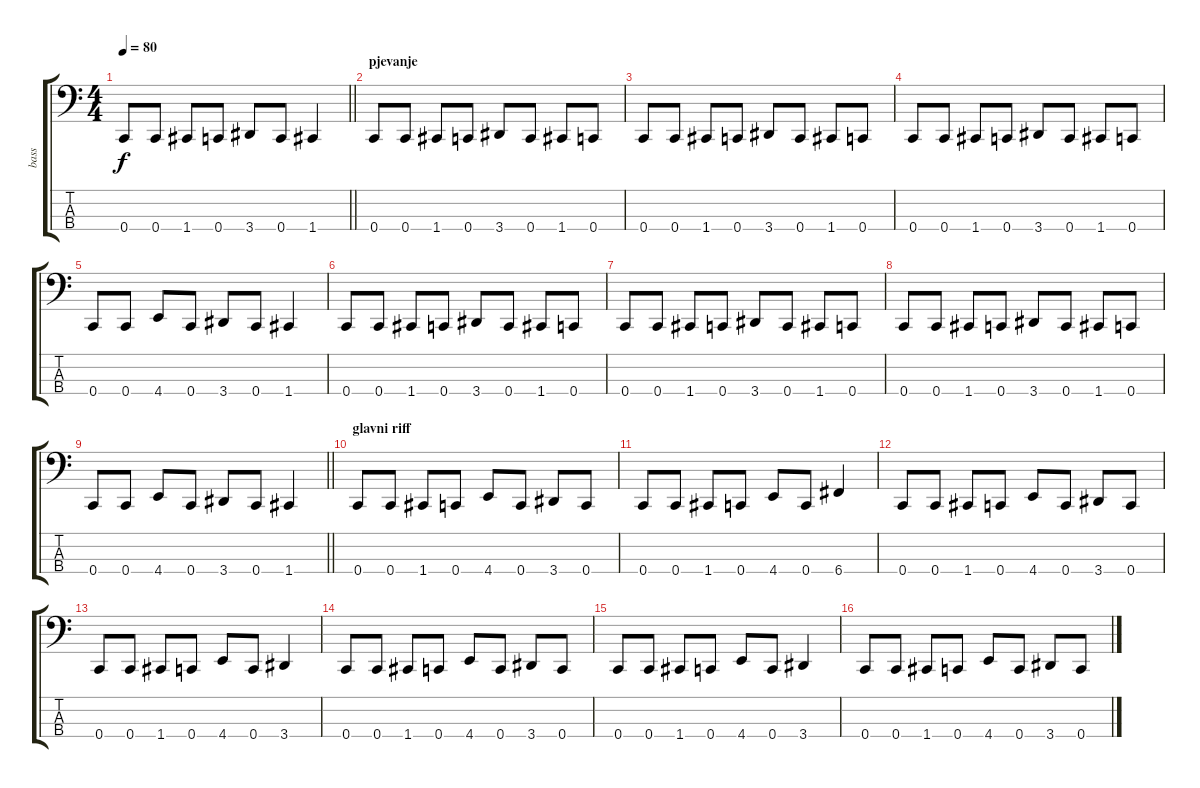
\track ("bass" "bass") {instrument electricbasspick}
\staff {score tabs}
\tuning (F2 C2 G1 C1) {hide}
\ts (4 4)
\tempo 80
\clef f4
\barLineRight lightlight
\ks c
0.4.8{dy f} 0.4.8 1.4.8 0.4.8 3.4.8 0.4.8 1.4.4 |
\section ("" "pjevanje")
0.4.8 0.4.8 1.4.8 0.4.8 3.4.8 0.4.8 1.4.8 0.4.8 |
0.4.8 0.4.8 1.4.8 0.4.8 3.4.8 0.4.8 1.4.8 0.4.8 |
0.4.8 0.4.8 1.4.8 0.4.8 3.4.8 0.4.8 1.4.8 0.4.8 |
0.4.8 0.4.8 4.4.8 0.4.8 3.4.8 0.4.8 1.4.4 |
0.4.8 0.4.8 1.4.8 0.4.8 3.4.8 0.4.8 1.4.8 0.4.8 |
0.4.8 0.4.8 1.4.8 0.4.8 3.4.8 0.4.8 1.4.8 0.4.8 |
0.4.8 0.4.8 1.4.8 0.4.8 3.4.8 0.4.8 1.4.8 0.4.8 |
\barLineRight lightlight
0.4.8 0.4.8 4.4.8 0.4.8 3.4.8 0.4.8 1.4.4 |
\section ("" "glavni riff")
0.4.8 0.4.8 1.4.8 0.4.8 4.4.8 0.4.8 3.4.8 0.4.8 |
0.4.8 0.4.8 1.4.8 0.4.8 4.4.8 0.4.8 6.4.4 |
0.4.8 0.4.8 1.4.8 0.4.8 4.4.8 0.4.8 3.4.8 0.4.8 |
0.4.8 0.4.8 1.4.8 0.4.8 4.4.8 0.4.8 3.4.4 |
0.4.8 0.4.8 1.4.8 0.4.8 4.4.8 0.4.8 3.4.8 0.4.8 |
0.4.8 0.4.8 1.4.8 0.4.8 4.4.8 0.4.8 3.4.4 |
0.4.8 0.4.8 1.4.8 0.4.8 4.4.8 0.4.8 3.4.8 0.4.8
